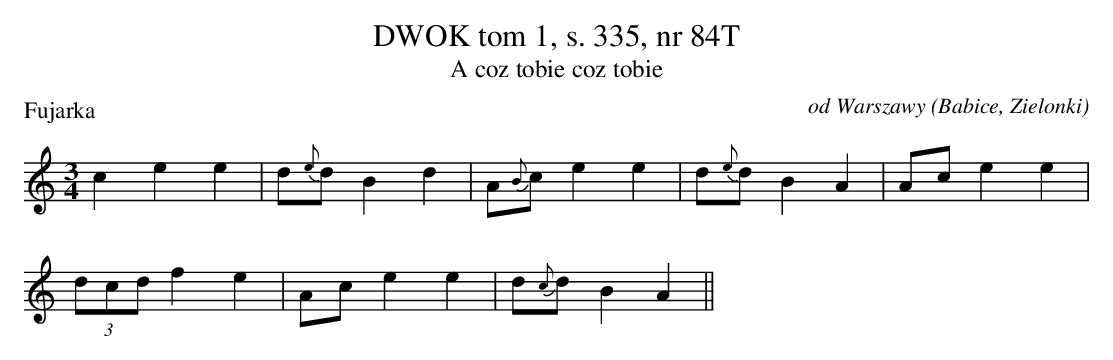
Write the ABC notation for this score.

X:1
T: DWOK tom 1, s. 335, nr 84T
T: A coz tobie coz tobie
O: od Warszawy (Babice, Zielonki)
M: 3/4
L: 1/8
P: Fujarka
K: C
c2e2e2 | d{e}dB2d2 | A{B}ce2e2 | d{e}dB2A2 | Ace2e2 |
(3dcdf2e2 | Ace2e2 | d{c}dB2A2||
